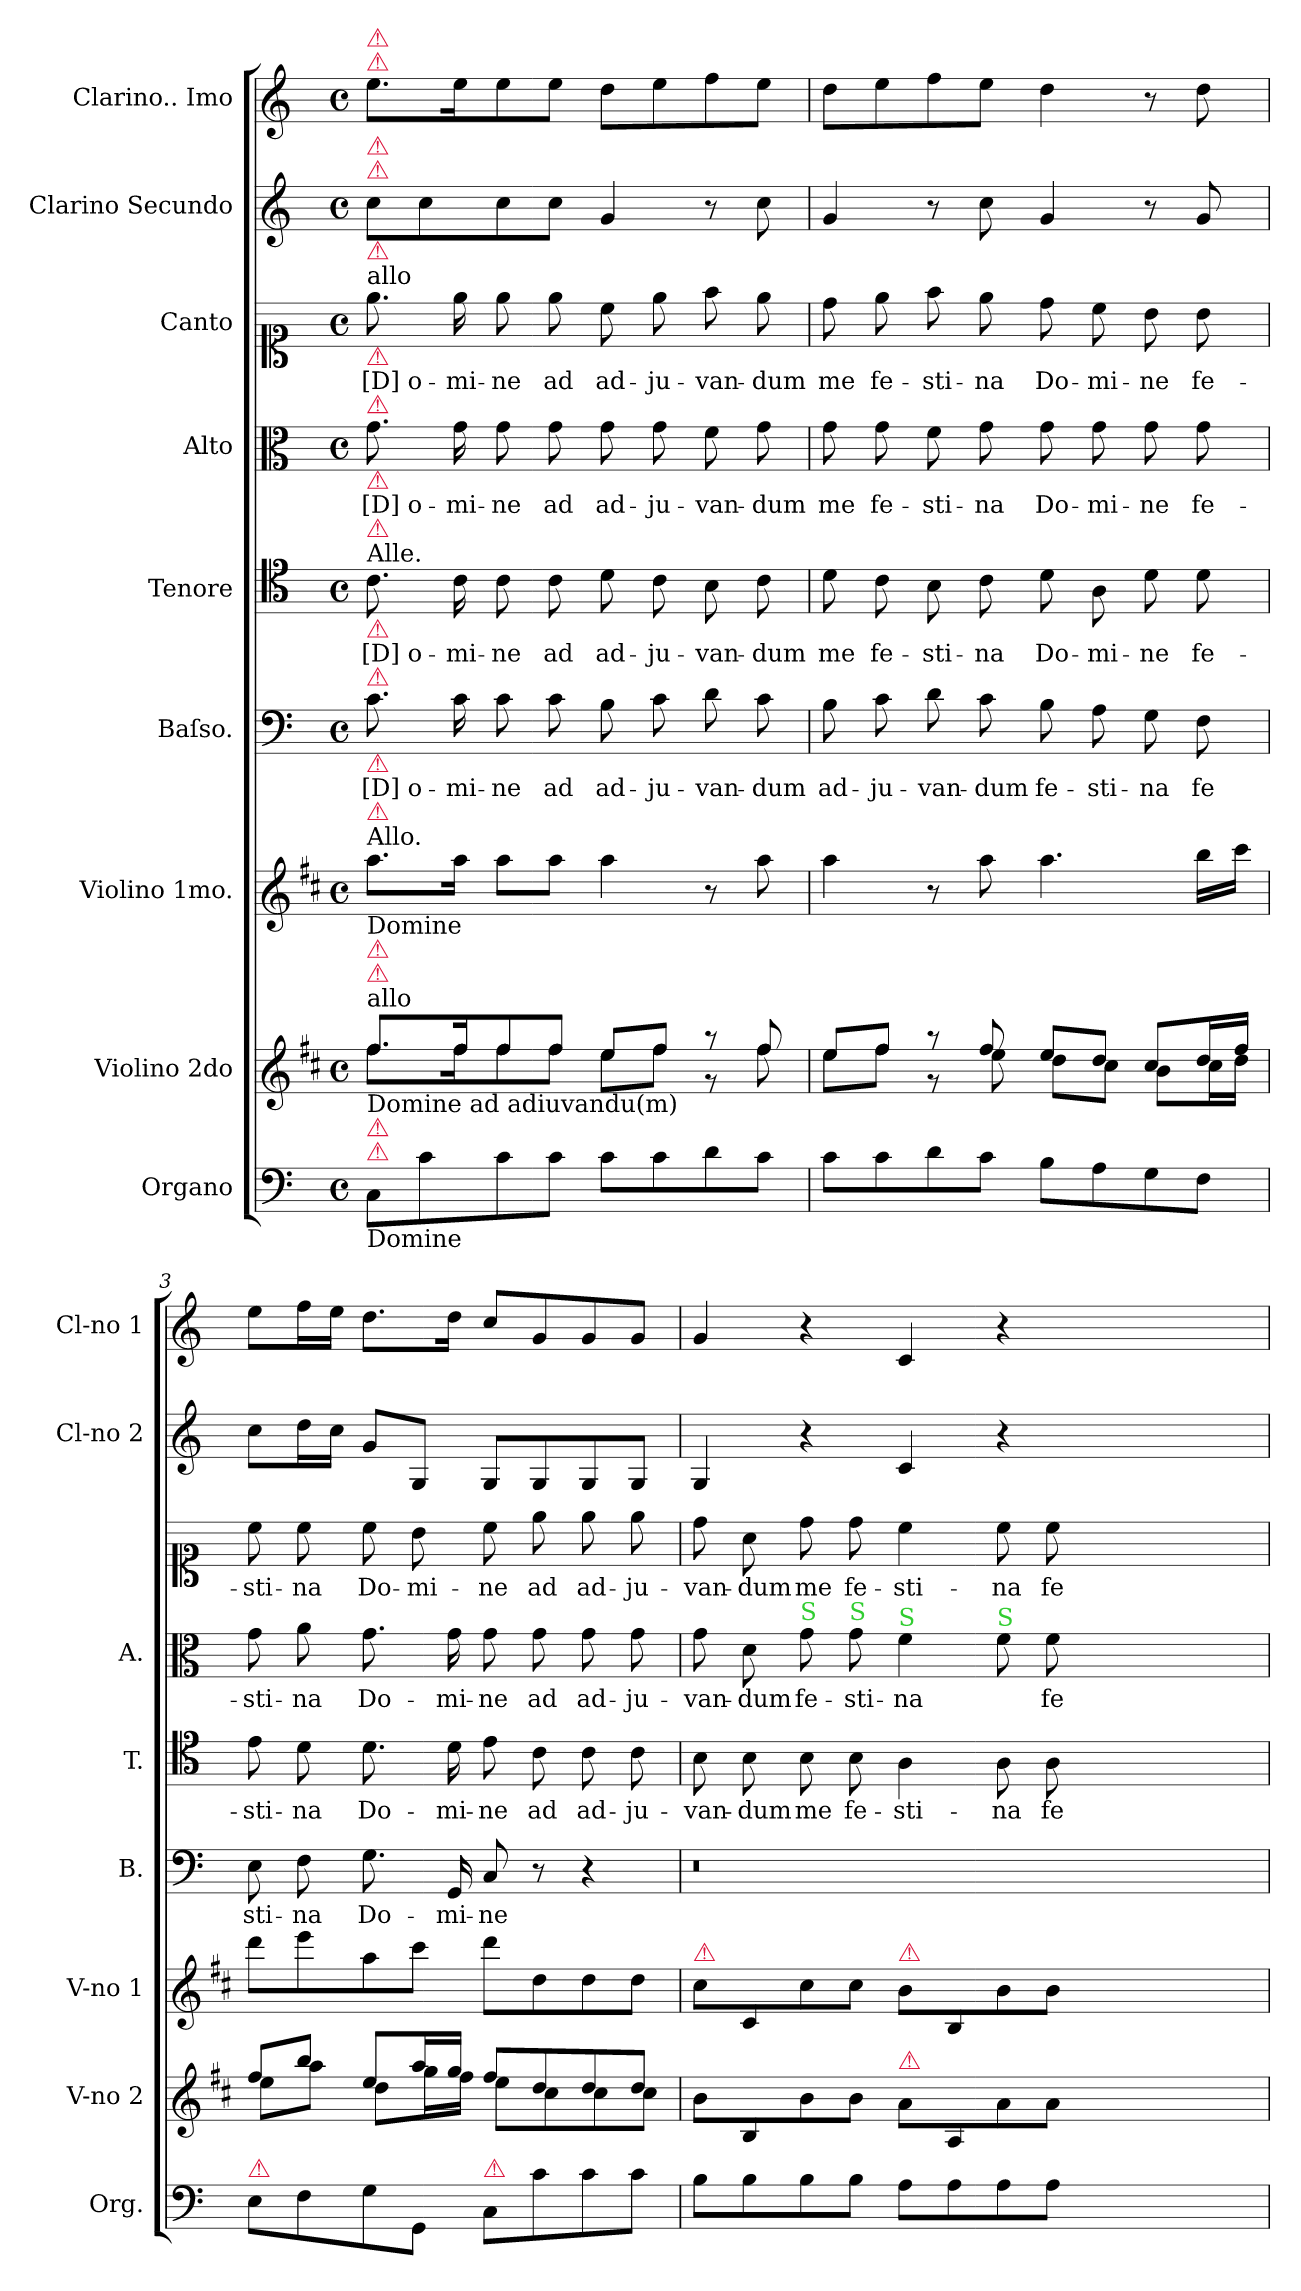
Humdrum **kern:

**kern	**kern	**kern	**kern	**text	**kern	**text	**kern	**text	**kern	**text	**kern	**kern
*part9	*part8	*part7	*part6	*part6	*part5	*part5	*part4	*part4	*part3	*part3	*part2	*part1
*staff9	*staff8	*staff7	*staff6	*staff6	*staff5	*staff5	*staff4	*staff4	*staff3	*staff3	*staff2	*staff1
*I"Organo	*I"Violino 2do	*I"Violino 1mo.	*I"Baſso.	*	*I"Tenore	*	*I"Alto	*	*I"Canto	*	*I"Clarino Secundo	*I"Clarino.. Imo
*I'Org.	*I'V-no 2	*I'V-no 1	*I'B.	*	*I'T.	*	*I'A.	*	*	*	*I'Cl-no 2	*I'Cl-no 1
*clefF4	*clefG2	*clefG2	*clefF4	*	*clefC4	*	*clefC3	*	*clefC1	*	*clefG2	*clefG2
*	*ITrd1c2	*ITrd1c2	*	*	*	*	*	*	*	*	*	*
*k[]	*k[]	*k[]	*k[]	*	*k[]	*	*k[]	*	*k[]	*	*k[]	*k[]
*M4/4	*M4/4	*M4/4	*M4/4	*	*M4/4	*	*M4/4	*	*M4/4	*	*M4/4	*M4/4
*met(c)	*met(c)	*met(c)	*met(c)	*	*met(c)	*	*met(c)	*	*met(c)	*	*met(c)	*met(c)
=1	=1	=1	=1	=1	=1	=1	=1	=1	=1	=1	=1	=1
*	*^	*	*	*	*	*	*	*	*	*	*	*
!	!	!	!	!	!	!	!	!	!	!	!	!	!LO:TX:a:color=crimson:t=⚠
!	!	!	!	!	!	!	!	!	!	!	!	!	!LO:TX:a:color=crimson:t=⚠
!	!	!	!	!	!	!	!	!	!	!	!	!LO:TX:a:color=crimson:t=⚠	!
!	!	!	!	!	!	!	!	!	!	!	!	!LO:TX:a:color=crimson:t=⚠	!
!	!	!	!	!	!	!	!	!	!	!LO:TX:a:t=allo	!	!	!
!	!	!	!	!	!	!	!	!	!	!LO:TX:b:color=crimson:t=⚠	!	!	!
!	!	!	!	!	!	!	!	!	!	!LO:TX:a:color=crimson:t=⚠	!	!	!
!	!	!	!	!	!	!	!	!LO:TX:b:color=crimson:t=⚠	!	!	!	!	!
!	!	!	!	!	!	!	!	!LO:TX:a:color=crimson:t=⚠	!	!	!	!	!
!	!	!	!	!	!	!LO:TX:a:t=Alle.	!	!	!	!	!	!	!
!	!	!	!	!	!	!LO:TX:b:color=crimson:t=⚠	!	!	!	!	!	!	!
!	!	!	!	!	!	!LO:TX:a:color=crimson:t=⚠	!	!	!	!	!	!	!
!	!	!	!	!LO:TX:b:color=crimson:t=⚠	!	!	!	!	!	!	!	!	!
!	!	!	!	!LO:TX:a:color=crimson:t=⚠	!	!	!	!	!	!	!	!	!
!	!	!	!LO:TX:a:t=Allo.	!	!	!	!	!	!	!	!	!	!
!	!	!	!LO:TX:b:t=Domine	!	!	!	!	!	!	!	!	!	!
!	!	!	!LO:TX:a:color=crimson:t=⚠	!	!	!	!	!	!	!	!	!	!
!	!LO:TX:a:t=allo	!	!	!	!	!	!	!	!	!	!	!	!
!	!LO:TX:b:t=Domine ad adiuvandu(m)	!	!	!	!	!	!	!	!	!	!	!	!
!	!LO:TX:a:color=crimson:t=⚠	!	!	!	!	!	!	!	!	!	!	!	!
!	!LO:TX:a:color=crimson:t=⚠	!	!	!	!	!	!	!	!	!	!	!	!
!LO:TX:a:color=crimson:t=⚠	!	!	!	!	!	!	!	!	!	!	!	!	!
!LO:TX:b:t=Domine	!	!	!	!	!	!	!	!	!	!	!	!	!
!LO:TX:a:color=crimson:t=⚠	!	!	!	!	!	!	!	!	!	!	!	!	!
8C/L	8.ee/L	8.ee\L	8.gg\L	8.c\	[D]o-	8.c\	[D]o-	8.g\	[D]o-	8.ee\	[D]o-	8cc\L	8.ee\L
8c\	.	.	.	.	.	.	.	.	.	.	.	8cc\	.
.	16ee/K	16ee\K	16gg\Jk	16c\	-mi-	16c\	-mi-	16g\	-mi-	16ee\	-mi-	.	16ee\K
8c\	8ee/	8ee\	8gg\L	8c\	-ne	8c\	-ne	8g\	-ne	8ee\	-ne	8cc\	8ee\
8c\J	8ee/J	8ee\J	8gg\J	8c\	ad	8c\	ad	8g\	ad	8ee\	ad	8cc\J	8ee\J
8c\L	8dd/L	8dd\L	4gg\	8B\	ad-	8d\	ad-	8g\	ad-	8cc\	ad-	4g/	8dd\L
8c\	8ee/J	8ee\J	.	8c\	-ju-	8c\	-ju-	8g\	-ju-	8ee\	-ju-	.	8ee\
8d\	8r	8r	8r	8d\	-van-	8B\	-van-	8f\	-van-	8ff\	-van-	8r	8ff\
8c\J	8ee/	8ee\	8gg\	8c\	-dum	8c\	-dum	8g\	-dum	8ee\	-dum	8cc\	8ee\J
=2	=2	=2	=2	=2	=2	=2	=2	=2	=2	=2	=2	=2	=2
!	!	!	!	!	!LO:LY:i	!	!	!	!	!	!	!	!
8c\L	8dd/L	8dd\L	4gg\	8B\	ad-	8d\	me	8g\	me	8dd\	me	4g/	8dd\L
!	!	!	!	!	!LO:LY:i	!	!	!	!	!	!	!	!
8c\	8ee/J	8ee\J	.	8c\	-ju-	8c\	fe-	8g\	fe-	8ee\	fe-	.	8ee\
!	!	!	!	!	!LO:LY:i	!	!	!	!	!	!	!	!
8d\	8r	8r	8r	8d\	-van-	8B\	-sti-	8f\	-sti-	8ff\	-sti-	8r	8ff\
!	!	!	!	!	!LO:LY:i	!	!	!	!	!	!	!	!
8c\J	8ee/	8dd\	8gg\	8c\	-dum	8c\	-na	8g\	-na	8ee\	-na	8cc\	8ee\J
8B\L	8dd/L	8cc\L	4.gg\	8B\	fe-	8d\	Do-	8g\	Do-	8dd\	Do-	4g/	4dd\
8A\	8cc/J	8b\J	.	8A\	-sti-	8A\	-mi-	8g\	-mi-	8cc\	-mi-	.	.
8G\	8b/L	8a\L	.	8G\	-na	8d\	-ne	8g\	-ne	8b\	-ne	8r	8r
!	!	!	!	!	!LO:LY:i	!	!	!	!	!	!	!	!
8F\J	16cc/L	16b\L	16aa\LL	8F\	fe	8d\	fe-	8g\	fe-	8b\	fe-	8g/	8dd\
.	16ee/JJ	16cc\JJ	16bb\JJ	.	.	.	.	.	.	.	.	.	.
=3	=3	=3	=3	=3	=3	=3	=3	=3	=3	=3	=3	=3	=3
!LO:TX:a:color=crimson:t=⚠	!	!	!	!	!	!	!	!	!	!	!	!	!
!	!	!	!	!	!LO:LY:i	!	!	!	!	!	!	!	!
8E\L	8ee/L	8dd\L	8ccc\L	8E\	-sti-	8e\	-sti-	8g\	-sti-	8cc\	-sti-	8cc\L	8ee\L
!	!	!	!	!	!LO:LY:i	!	!	!	!	!	!	!	!
8F\	8aa/J	8gg\J	8ddd\	8F\	-na	8d\	-na	8a\	-na	8cc\	-na	16dd\L	16ff\L
.	.	.	.	.	.	.	.	.	.	.	.	16cc\JJ	16ee\JJ
8G\	8dd/L	8cc\L	8gg\	8.G\	Do-	8.d\	Do-	8.g\	Do-	8cc\	Do-	8g/L	8.dd\L
8GG/J	16gg\L	16ff\L	8bb\J	.	.	.	.	.	.	8b\	-mi-	8G/J	.
.	16ffJJ	16eeJJ	.	16GG/	-mi-	16d\	-mi-	16g\	-mi-	.	.	.	16dd\Jk
!LO:TX:a:color=crimson:t=⚠	!	!	!	!	!	!	!	!	!	!	!	!	!
8C/L	8ee/L	8dd\L	8ccc\L	8C/	-ne	8e\	-ne	8g\	-ne	8cc\	-ne	8G/L	8cc/L
8c\	8cc/	8b\	8cc\	8r	.	8c\	ad	8g\	ad	8ee\	ad	8G/	8g/
8c\	8cc/	8b\	8cc\	4r	.	8c\	ad-	8g\	ad-	8ee\	ad-	8G/	8g/
8c\J	8cc/J	8b\J	8cc\J	.	.	8c\	-ju-	8g\	-ju-	8ee\	-ju-	8G/J	8g/J
=4	=4	=4	=4	=4	=4	=4	=4	=4	=4	=4	=4	=4	=4
!	!	!	!LO:TX:a:color=crimson:t=⚠	!	!	!	!	!	!	!	!	!	!
!	!LO:TX:a:color=crimson:t=⚠	!	!	!	!	!	!	!	!	!	!	!	!
*	*v	*v	*	*	*	*	*	*	*	*	*	*	*
8B\L	8a\L	8b\L	0r	.	8B\	-van-	8g\	-van-	8dd\	-van-	4G/	4g/
8B\	8A/	8B/	.	.	8B\	-dum	8d\	-dum	8a\	-dum	.	.
!	!	!	!	!	!	!	!LO:TX:a:color=limegreen:t=S	!	!	!	!	!
8B\	8a\	8b\	.	.	8B\	me	8g\	fe-	8dd\	me	4r	4r
!	!	!	!	!	!	!	!LO:TX:a:color=limegreen:t=S	!	!	!	!	!
8B\J	8a\J	8b\J	.	.	8B\	fe-	8g\	-sti-	8dd\	fe-	.	.
!	!	!	!	!	!	!	!LO:TX:a:color=limegreen:t=S	!	!	!	!	!
!	!	!LO:TX:a:color=crimson:t=⚠	!	!	!	!	!	!	!	!	!	!
!	!LO:TX:a:color=crimson:t=⚠	!	!	!	!	!	!	!	!	!	!	!
8A\L	8g\L	8a\L	.	.	4A\	-sti-	4f\	-na	4cc\	-sti-	4c/	4c/
8A\	8G/	8A/	.	.	.	.	.	.	.	.	.	.
!	!	!	!	!	!	!	!LO:TX:a:color=limegreen:t=S	!	!	!	!	!
8A\	8g\	8a\	.	.	8A\	-na	8f\	.	8cc\	-na	4r	4r
!	!	!	!	!	!	!	!	!LO:LY:i	!	!LO:LY:i	!	!
8A\J	8g\J	8a\J	.	.	8A\	fe-	8f\	fe-	8cc\	fe-	.	.
1ryy	1ryy	1ryy	.	.	1ryy	.	1ryy	.	1ryy	.	1ryy	1ryy
=	=	=	=	=	=	=	=	=	=	=	=	=
*-	*-	*-	*-	*-	*-	*-	*-	*-	*-	*-	*-	*-
